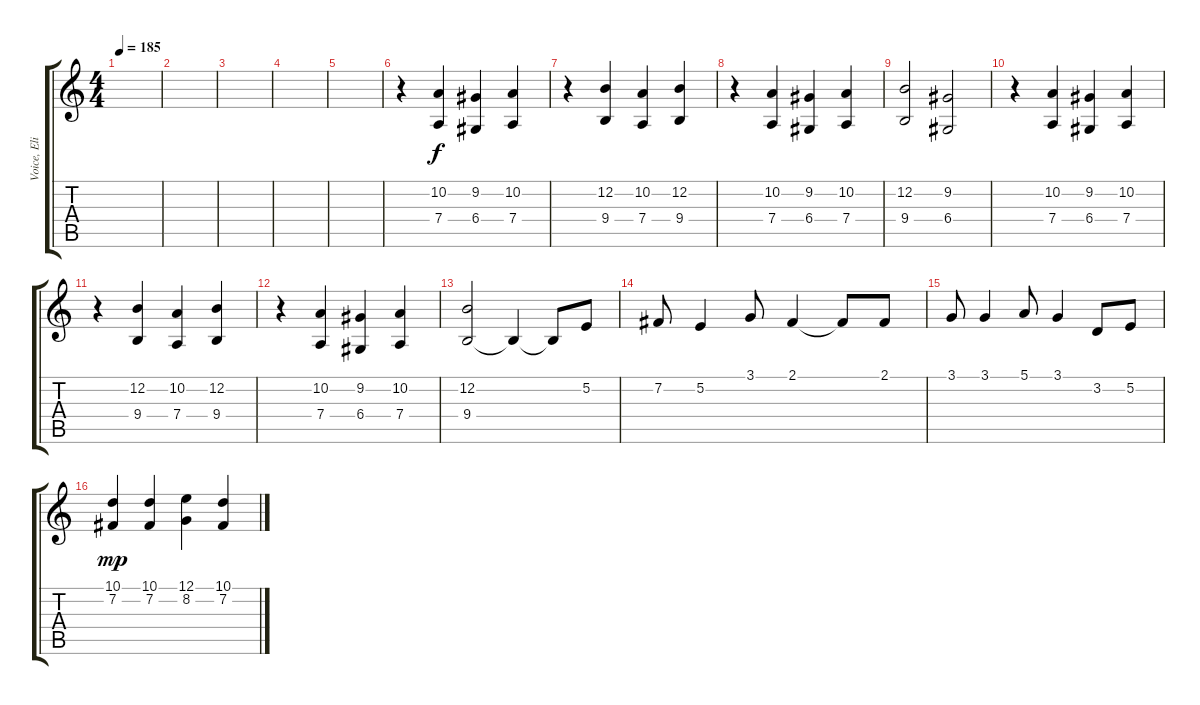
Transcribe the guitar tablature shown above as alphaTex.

\track ("Voice, Elisa C. Martin" "Voice, Eli") {instrument lead1square}
\staff {score tabs}
\tuning (E4 B3 G3 D3 A2 E2) {hide}
\ts (4 4)
\tempo 185
\clef g2
\ks c
|
|
|
|
|
r.4 (10.2 7.4).4 (9.2 6.4).4 (10.2 7.4).4 |
r.4 (12.2 9.4).4 (10.2 7.4).4 (12.2 9.4).4 |
r.4 (10.2 7.4).4 (9.2 6.4).4 (10.2 7.4).4 |
(12.2 9.4).2 (9.2 6.4).2 |
r.4 (10.2 7.4).4 (9.2 6.4).4 (10.2 7.4).4 |
r.4 (12.2 9.4).4 (10.2 7.4).4 (12.2 9.4).4 |
r.4 (10.2 7.4).4 (9.2 6.4).4 (10.2 7.4).4 |
(12.2 9.4).2 9.4{t}.4 9.4{t}.8 5.2.8 |
7.2.8 5.2.4 3.1.8 2.1.4 2.1{t}.8 2.1.8 |
3.1.8 3.1.4 5.1.8 3.1.4 3.2.8 5.2.8 |
(10.1 7.2).4{dy mp} (10.1 7.2).4 (12.1 8.2).4 (10.1 7.2).4
